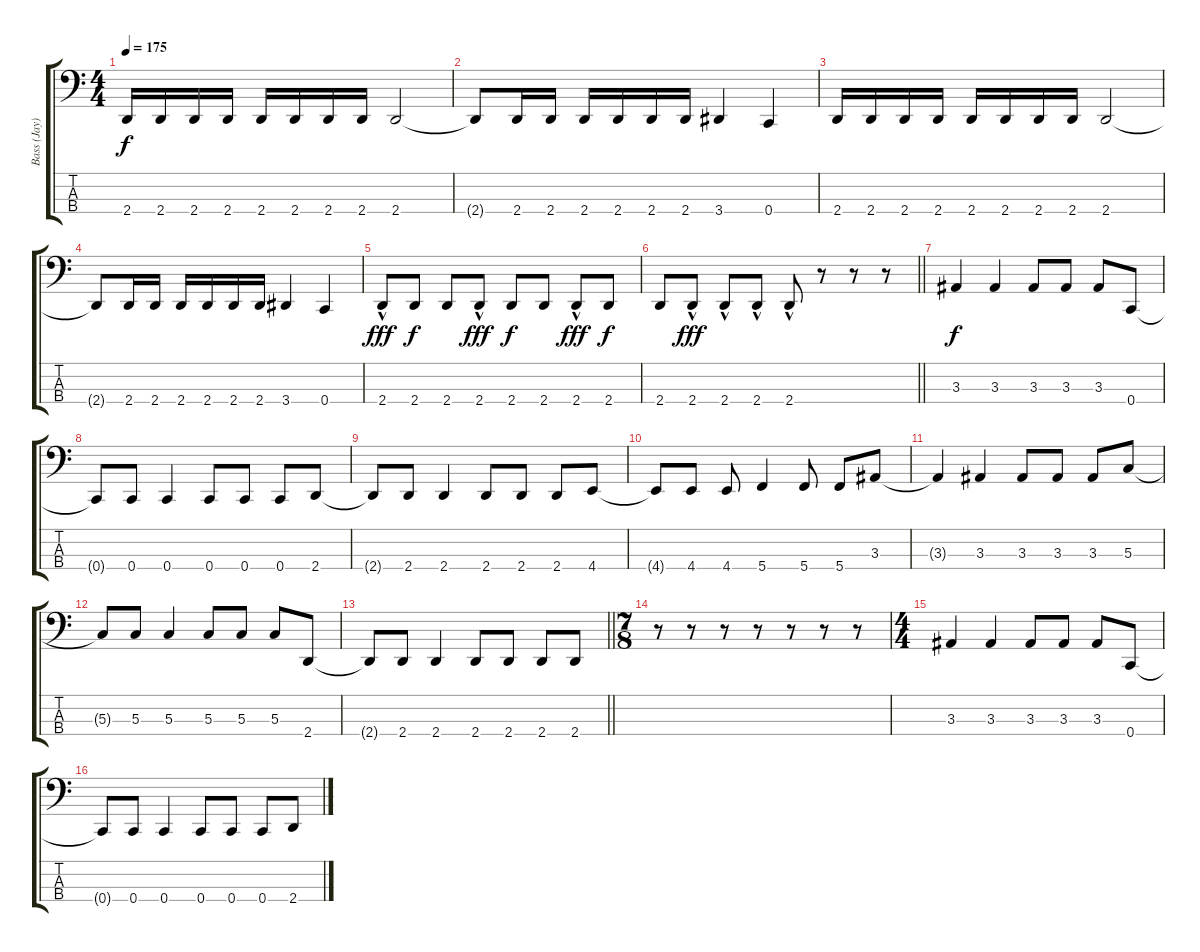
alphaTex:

\track ("Bass (Jay)" "Bass (Jay)") {instrument electricbasspick}
\staff {score tabs}
\tuning (F2 C2 G1 C1) {hide}
\ts (4 4)
\tempo 175
\clef f4
\ks c
2.4.16{dy f} 2.4.16 2.4.16 2.4.16 2.4.16 2.4.16 2.4.16 2.4.16 2.4.2 |
2.4{t}.8 2.4.16 2.4.16 2.4.16 2.4.16 2.4.16 2.4.16 3.4.4 0.4.4 |
2.4.16 2.4.16 2.4.16 2.4.16 2.4.16 2.4.16 2.4.16 2.4.16 2.4.2 |
2.4{t}.8 2.4.16 2.4.16 2.4.16 2.4.16 2.4.16 2.4.16 3.4.4 0.4.4 |
2.4{hac}.8{dy fff} 2.4.8{dy f} 2.4.8 2.4{hac}.8{dy fff} 2.4.8{dy f} 2.4.8 2.4{hac}.8{dy fff} 2.4.8{dy f} |
\barLineRight lightlight
2.4.8 2.4{hac}.8{dy fff} 2.4{hac}.8 2.4{hac}.8 2.4{hac}.8 r.8 r.8 r.8 |
3.3.4{dy f} 3.3.4 3.3.8 3.3.8 3.3.8 0.4.8 |
0.4{t}.8 0.4.8 0.4.4 0.4.8 0.4.8 0.4.8 2.4.8 |
2.4{t}.8 2.4.8 2.4.4 2.4.8 2.4.8 2.4.8 4.4.8 |
4.4{t}.8 4.4.8 4.4.8 5.4.4 5.4.8 5.4.8 3.3.8 |
3.3{t}.4 3.3.4 3.3.8 3.3.8 3.3.8 5.3.8 |
5.3{t}.8 5.3.8 5.3.4 5.3.8 5.3.8 5.3.8 2.4.8 |
\barLineRight lightlight
2.4{t}.8 2.4.8 2.4.4 2.4.8 2.4.8 2.4.8 2.4.8 |
\ts (7 8)
r.8 r.8 r.8 r.8 r.8 r.8 r.8 |
\ts (4 4)
3.3.4 3.3.4 3.3.8 3.3.8 3.3.8 0.4.8 |
0.4{t}.8 0.4.8 0.4.4 0.4.8 0.4.8 0.4.8 2.4.8
